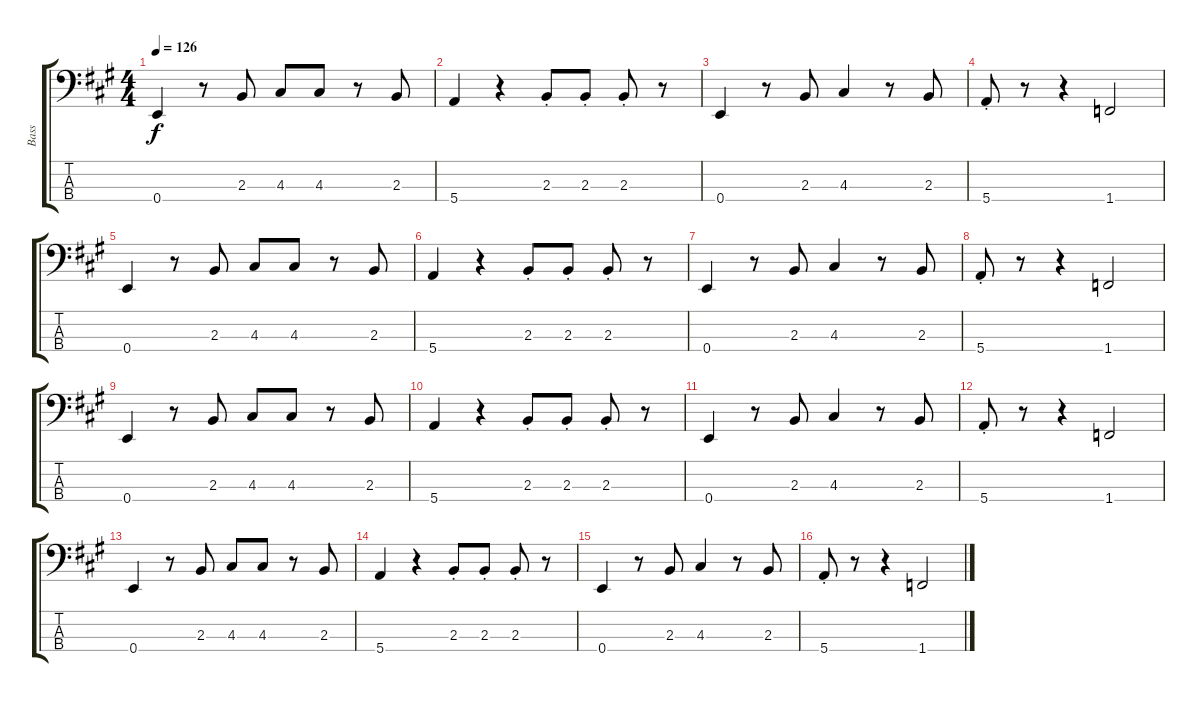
\track ("Bass" "Bass") {instrument electricbassfinger}
\staff {score tabs}
\tuning (G2 D2 A1 E1) {hide}
\ts (4 4)
\tempo 126
\clef f4
\ks a
0.4.4{dy f} r.8 2.3.8 4.3.8 4.3.8 r.8 2.3.8 |
5.4.4 r.4 2.3{st}.8 2.3{st}.8 2.3{st}.8 r.8 |
0.4.4 r.8 2.3.8 4.3.4 r.8 2.3.8 |
5.4{st}.8 r.8 r.4 1.4.2 |
0.4.4{volume 9} r.8 2.3.8 4.3.8 4.3.8 r.8 2.3.8 |
5.4.4 r.4 2.3{st}.8 2.3{st}.8 2.3{st}.8 r.8 |
0.4.4 r.8 2.3.8 4.3.4 r.8 2.3.8 |
5.4{st}.8 r.8 r.4 1.4.2 |
0.4.4{volume 5} r.8 2.3.8 4.3.8 4.3.8 r.8 2.3.8 |
5.4.4 r.4 2.3{st}.8 2.3{st}.8 2.3{st}.8 r.8 |
0.4.4 r.8 2.3.8 4.3.4 r.8 2.3.8 |
5.4{st}.8 r.8 r.4 1.4.2 |
0.4.4{volume 0} r.8 2.3.8 4.3.8 4.3.8 r.8 2.3.8 |
5.4.4 r.4 2.3{st}.8 2.3{st}.8 2.3{st}.8 r.8 |
0.4.4 r.8 2.3.8 4.3.4 r.8 2.3.8 |
5.4{st}.8 r.8 r.4 1.4.2
